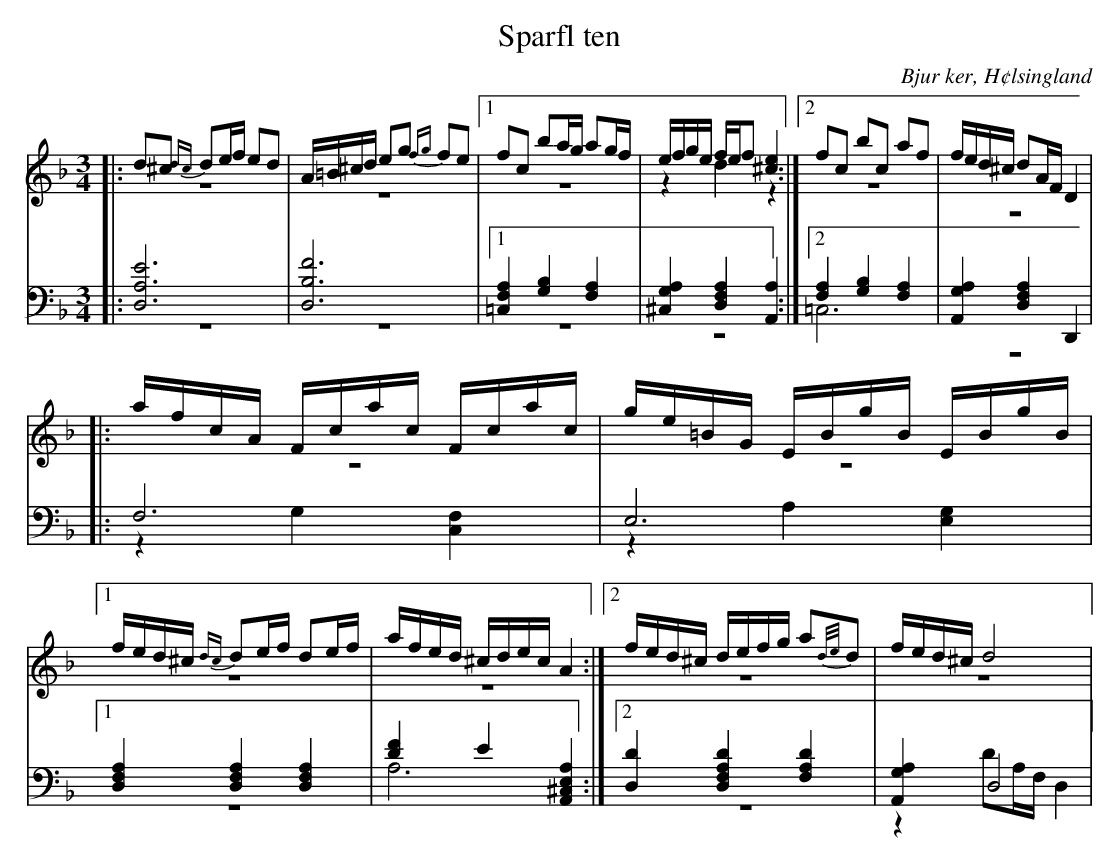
X:1
T: Sparfl ten
O: Bjur ker, H¢lsingland
M: 3/4
L: 1/8
K: Dm
V:1
V:2 merge
V:3
V:4 merge
V:1
|:d^c {dc}de/f/ ed|A/=B/^c/d/ eg {fg}fe|1 fc ba/g/ ag/f/| e/f/g/e/ f/e/f [^c2e2]:|2 fc bc af|f/e/d/^c/ dA/F/ D2|
|:a/f/c/A/  F/c/a/c/ F/c/a/c/|g/e/=B/G/  E/B/g/B/  E/B/g/B/|1 f/e/d/^c/ {dc}de/f/ de/f/|a/f/e/d/ ^c/d/e/c/ A2:|2 f/e/d/^c/ d/e/f/g/ a{d/e/}d|f/e/d/^c/ d4|
V:2
|:z6|z6|1 z6|z2 d2 z2:|2 z6|z6|
|:z6|z6|1 z6|z6:|2 z6|z6|
V:3 clef=bass
|:[D,6A,6E6]|[D,6B,6F6]|1 [=C,2F,2A,2] [G,2B,2] [F,2A,2]|[^C,2G,2A,2] [D,2F,2A,2] [A,,2A,2]:|2 [F,2A,2] [G,2B,2] [F,2A,2]|[A,,2G,2A,2] [D,2F,2A,2] D,,2|
|:F,6|E,6|1 [D,2F,2A,2] [D,2F,2A,2] [D,2F,2A,2]|[D2F2] E2 [A,,2^C,2E,2A,2]:|2 [D,2D2] [D,2F,2A,2D2] [F,2A,2D2]|[A,,2G,2A,2] D,4|
V:4 clef=bass
|:z6|z6|1 z6|z6:|2 =C,6|z6|
|:z2 G,2 [C,2F,2]|z2 A,2 [E,2G,2]|1 z6|A,6:|2 z6|z2 DA,/F,/ D,2|
